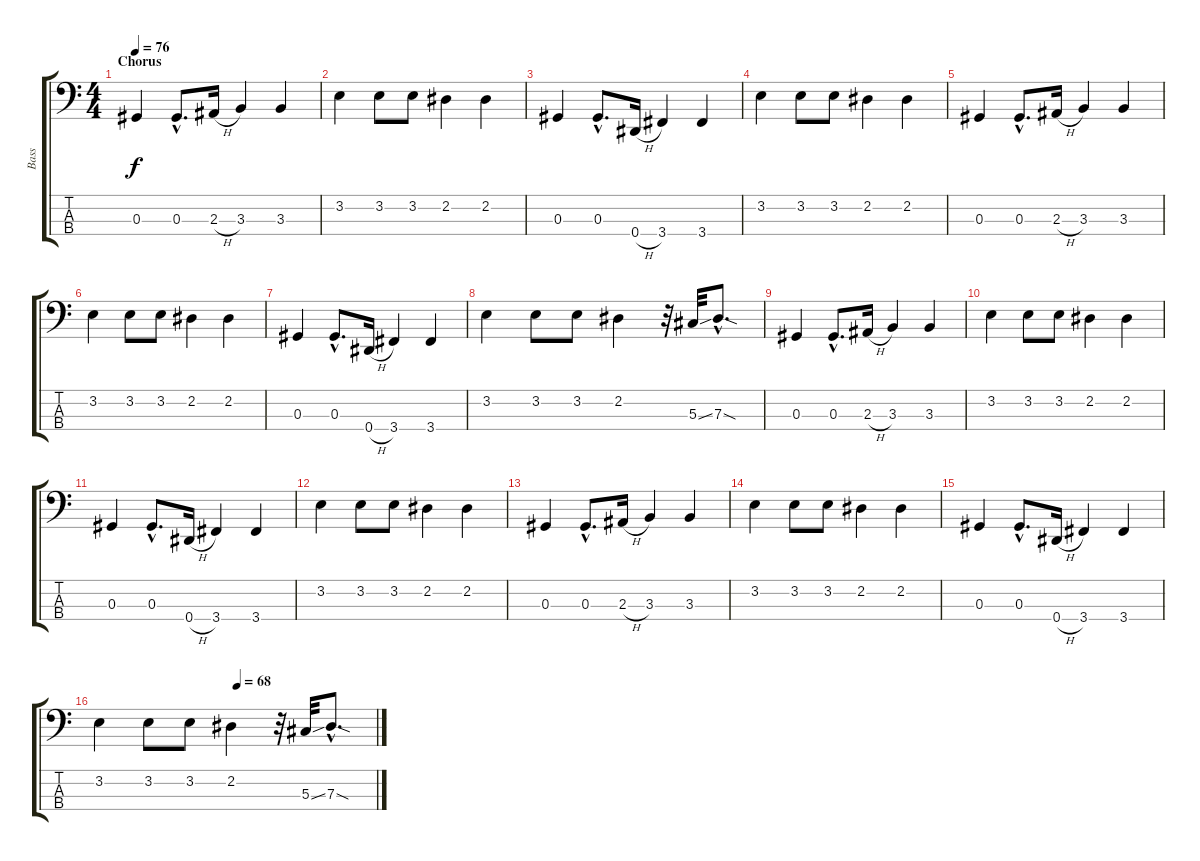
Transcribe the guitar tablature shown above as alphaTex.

\track ("Bass" "Bass") {instrument electricbassfinger}
\staff {score tabs}
\tuning (Gb2 Db2 Ab1 Eb1) {hide}
\ts (4 4)
\section ("" "Chorus")
\tempo 76
\clef f4
\ks c
0.3.4{dy f} 0.3{hac}.8{d} 2.3{h}.16 3.3.4 3.3.4 |
3.2.4 3.2.8 3.2.8 2.2.4 2.2.4 |
0.3.4 0.3{hac}.8{d} 0.4{h}.16 3.4.4 3.4.4 |
3.2.4 3.2.8 3.2.8 2.2.4 2.2.4 |
0.3.4 0.3{hac}.8{d} 2.3{h}.16 3.3.4 3.3.4 |
3.2.4 3.2.8 3.2.8 2.2.4 2.2.4 |
0.3.4 0.3{hac}.8{d} 0.4{h}.16 3.4.4 3.4.4 |
3.2.4 3.2.8 3.2.8 2.2.4 r.32 5.3{ss}.32 7.3{sod hac}.8{d} |
0.3.4 0.3{hac}.8{d} 2.3{h}.16 3.3.4 3.3.4 |
3.2.4 3.2.8 3.2.8 2.2.4 2.2.4 |
0.3.4 0.3{hac}.8{d} 0.4{h}.16 3.4.4 3.4.4 |
3.2.4 3.2.8 3.2.8 2.2.4 2.2.4 |
0.3.4 0.3{hac}.8{d} 2.3{h}.16 3.3.4 3.3.4 |
3.2.4 3.2.8 3.2.8 2.2.4 2.2.4 |
0.3.4 0.3{hac}.8{d} 0.4{h}.16 3.4.4 3.4.4 |
\tempo (68 0.5)
3.2.4 3.2.8 3.2.8 2.2.4 r.32 5.3{ss}.32 7.3{sod hac}.8{d}
